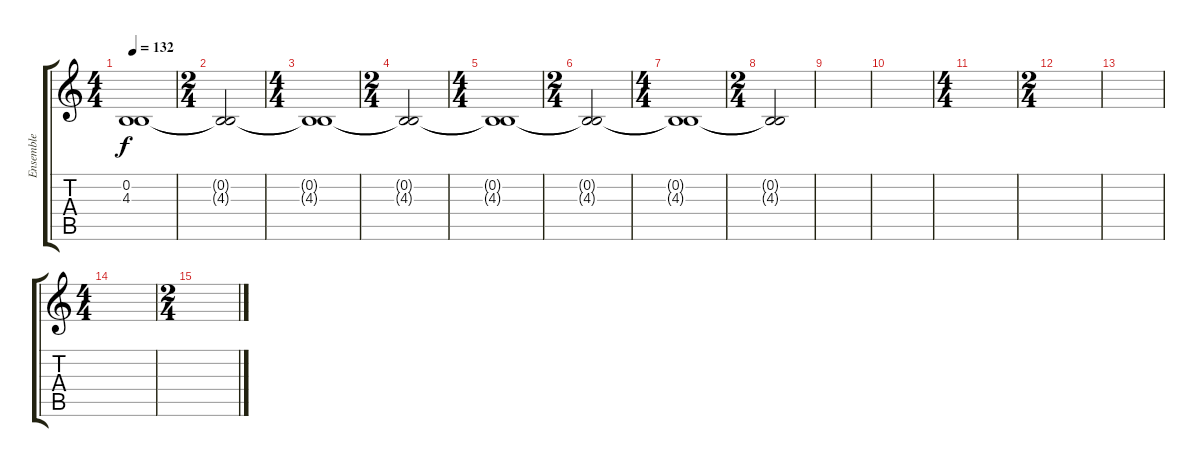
\track ("Ensemble" "Ensemble") {instrument stringensemble1}
\staff {score tabs}
\tuning (E4 B3 G3 D3 A2 E2) {hide}
\ts (4 4)
\tempo 132
\clef g2
\ks c
(0.2{t} 4.3{t}).1{dy f} |
\ts (2 4)
(0.2{t} 4.3{t}).2 |
\ts (4 4)
(0.2{t} 4.3{t}).1 |
\ts (2 4)
(0.2{t} 4.3{t}).2 |
\ts (4 4)
(0.2{t} 4.3{t}).1 |
\ts (2 4)
(0.2{t} 4.3{t}).2 |
\ts (4 4)
(0.2{t} 4.3{t}).1 |
\ts (2 4)
(0.2{t} 4.3{t}).2 |
|
|
\ts (4 4)
|
\ts (2 4)
|
|
\ts (4 4)
|
\ts (2 4)
